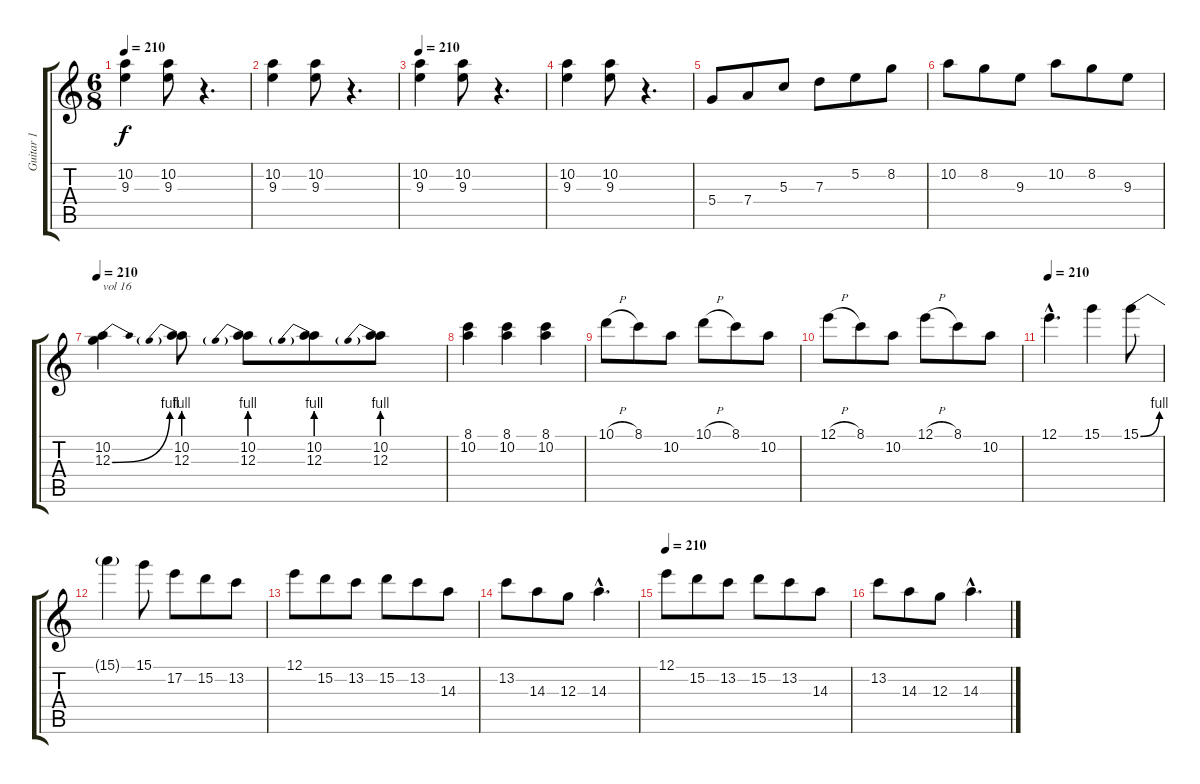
\track ("Guitar 1" "Guitar 1") {instrument overdrivenguitar}
\staff {score tabs}
\tuning (E4 B3 G3 D3 A2 E2) {hide}
\ts (6 8)
\tempo 210
\clef g2
\ks c
(10.2 9.3).4{dy f} (10.2 9.3).8 r.4{d} |
(10.2 9.3).4 (10.2 9.3).8 r.4{d} |
\tempo 210
(10.2 9.3).4 (10.2 9.3).8 r.4{d} |
(10.2 9.3).4 (10.2 9.3).8 r.4{d} |
5.4.8 7.4.8 5.3.8 7.3.8 5.2.8 8.2.8 |
10.2.8 8.2.8 9.3.8 10.2.8 8.2.8 9.3.8 |
\tempo 210
(10.2 12.3{be (bend 0 0 60 4)}).4{txt "vol 16" volume 16} (10.2 12.3{be (prebend 0 4 60 4)}).8 (10.2 12.3{be (prebend 0 4 60 4)}).8 (10.2 12.3{be (prebend 0 4 60 4)}).8 (10.2 12.3{be (prebend 0 4 60 4)}).8 |
(8.1 10.2).4 (8.1 10.2).4 (8.1 10.2).4 |
10.1{h}.8 8.1.8 10.2.8 10.1{h}.8 8.1.8 10.2.8 |
12.1{h}.8 8.1.8 10.2.8 12.1{h}.8 8.1.8 10.2.8 |
\tempo 210
12.1{hac}.4{d volume 16} 15.1.4 15.1{be (bend 0 0 60 4)}.8 |
15.1{t}.4 15.1.8 17.2.8 15.2.8 13.2.8 |
12.1.8 15.2.8 13.2.8 15.2.8 13.2.8 14.3.8 |
13.2.8 14.3.8 12.3.8 14.3{hac}.4{d} |
\tempo 210
12.1.8{volume 16} 15.2.8 13.2.8 15.2.8 13.2.8 14.3.8 |
13.2.8 14.3.8 12.3.8 14.3{hac}.4{d}
